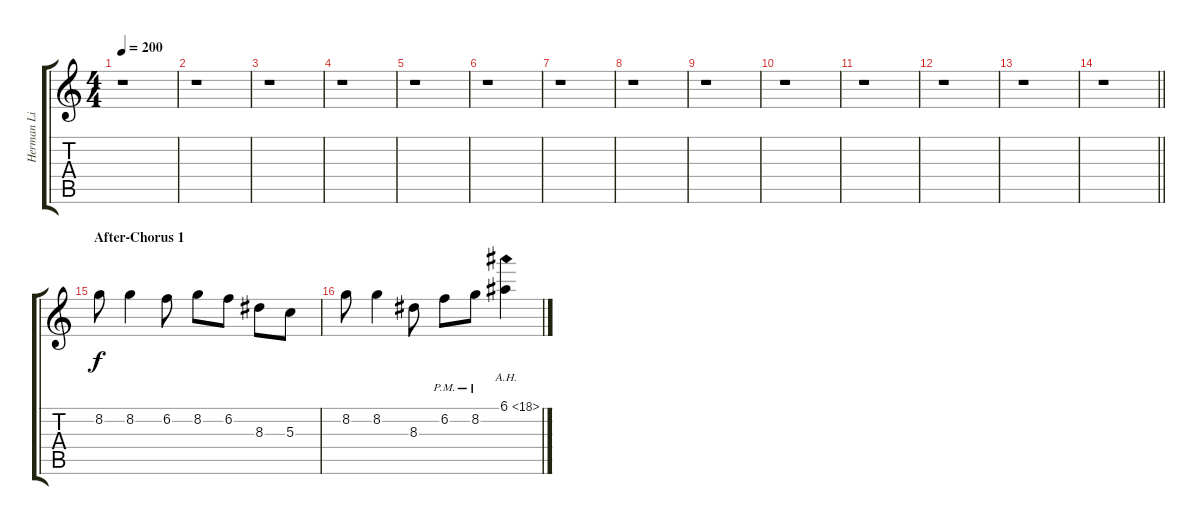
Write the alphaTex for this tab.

\track ("Herman Li (Lead Guitar)" "Herman Li ") {instrument overdrivenguitar}
\staff {score tabs}
\tuning (E4 B3 G3 D3 A2 E2) {hide}
\ts (4 4)
\tempo 200
\clef g2
\ks aminor
r.1{dy mp} |
r.1 |
r.1 |
r.1 |
r.1 |
r.1 |
r.1 |
r.1 |
r.1 |
r.1 |
r.1 |
r.1 |
r.1 |
\barLineRight lightlight
r.1 |
\section ("" "After-Chorus 1")
8.2.8{dy f} 8.2.4 6.2.8 8.2.8 6.2.8 8.3.8 5.3.8 |
8.2.8 8.2.4 8.3.8 6.2{pm}.8 8.2{pm}.8 6.1{ah 12}.4
